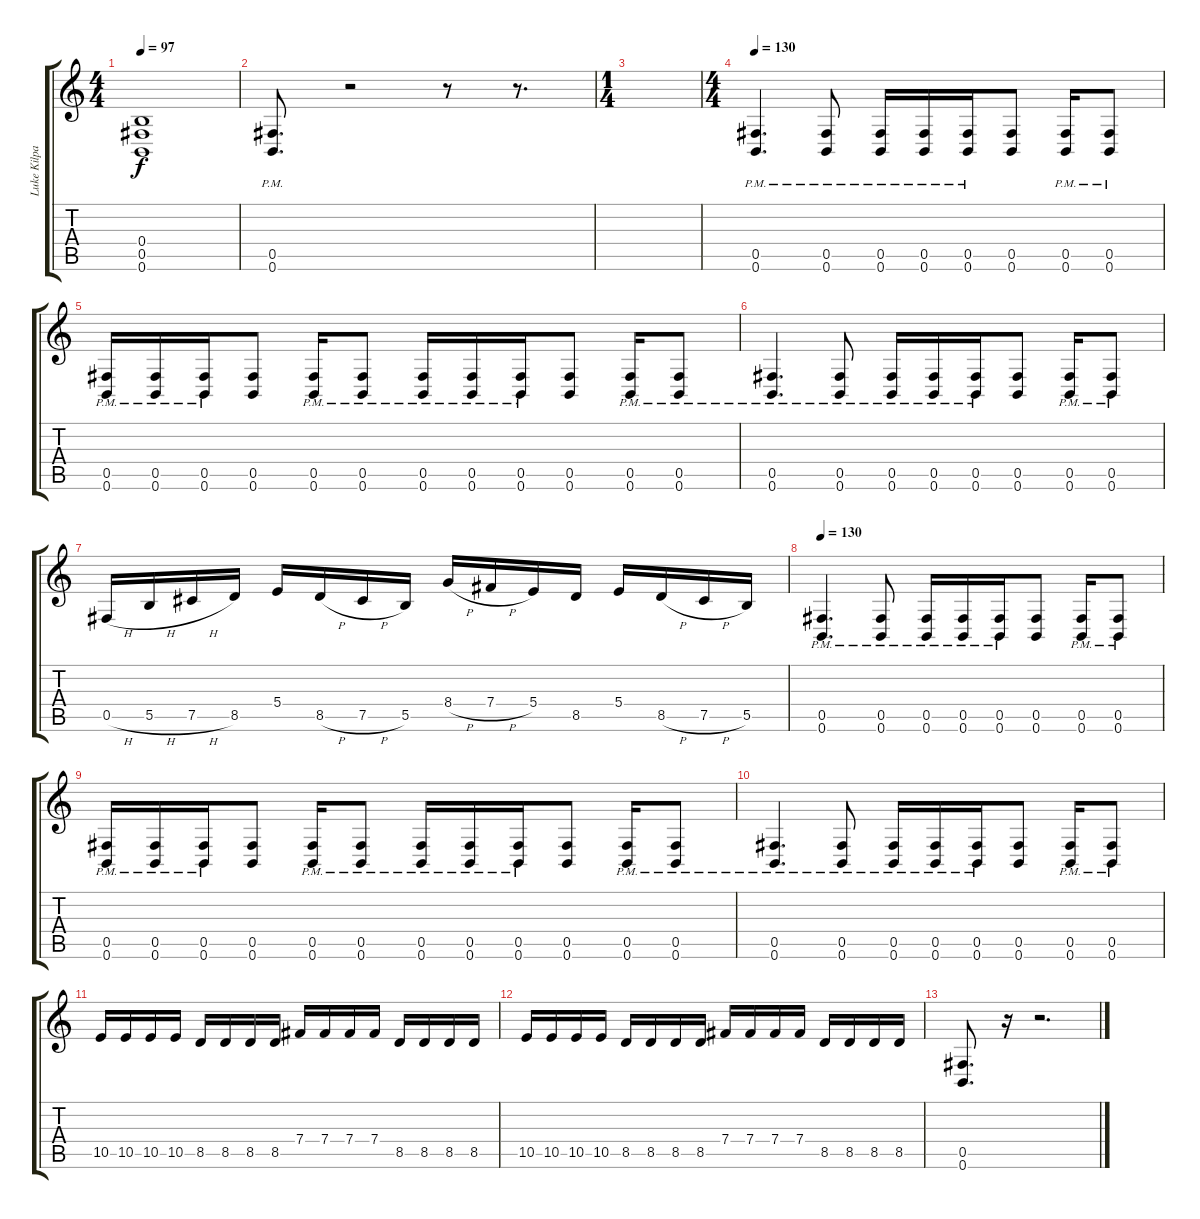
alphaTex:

\track ("Luke Kilpatrick" "Luke Kilpa") {instrument distortionguitar}
\staff {score tabs}
\tuning (Db4 Ab3 E3 B2 Gb2 B1) {hide}
\ts (4 4)
\tempo 97
\clef g2
\ks c
(0.4{t} 0.5{t} 0.6{t}).1{dy f} |
(0.5{pm} 0.6{pm}).8{d} r.2 r.8 r.8{d} |
\ts (1 4)
|
\ts (4 4)
\tempo 130
(0.5{pm} 0.6{pm}).4{d} (0.5{pm} 0.6{pm}).8 (0.5{pm} 0.6{pm}).16 (0.5{pm} 0.6{pm}).16 (0.5{pm} 0.6{pm}).16 (0.5 0.6).8 (0.5{pm} 0.6{pm}).16 (0.5{pm} 0.6{pm}).8 |
(0.5{pm} 0.6{pm}).16 (0.5{pm} 0.6{pm}).16 (0.5{pm} 0.6{pm}).16 (0.5 0.6).8 (0.5{pm} 0.6{pm}).16 (0.5{pm} 0.6{pm}).8 (0.5{pm} 0.6{pm}).16 (0.5{pm} 0.6{pm}).16 (0.5{pm} 0.6{pm}).16 (0.5 0.6).8 (0.5{pm} 0.6{pm}).16 (0.5{pm} 0.6{pm}).8 |
(0.5{pm} 0.6{pm}).4{d} (0.5{pm} 0.6{pm}).8 (0.5{pm} 0.6{pm}).16 (0.5{pm} 0.6{pm}).16 (0.5{pm} 0.6{pm}).16 (0.5 0.6).8 (0.5{pm} 0.6{pm}).16 (0.5{pm} 0.6{pm}).8 |
0.5{h}.16 5.5{h}.16 7.5{h}.16 8.5.16 5.4.16 8.5{h}.16 7.5{h}.16 5.5.16 8.4{h}.16 7.4{h}.16 5.4.16 8.5.16 5.4.16 8.5{h}.16 7.5{h}.16 5.5.16 |
\tempo 130
(0.5{pm} 0.6{pm}).4{d} (0.5{pm} 0.6{pm}).8 (0.5{pm} 0.6{pm}).16 (0.5{pm} 0.6{pm}).16 (0.5{pm} 0.6{pm}).16 (0.5 0.6).8 (0.5{pm} 0.6{pm}).16 (0.5{pm} 0.6{pm}).8 |
(0.5{pm} 0.6{pm}).16 (0.5{pm} 0.6{pm}).16 (0.5{pm} 0.6{pm}).16 (0.5 0.6).8 (0.5{pm} 0.6{pm}).16 (0.5{pm} 0.6{pm}).8 (0.5{pm} 0.6{pm}).16 (0.5{pm} 0.6{pm}).16 (0.5{pm} 0.6{pm}).16 (0.5 0.6).8 (0.5{pm} 0.6{pm}).16 (0.5{pm} 0.6{pm}).8 |
(0.5{pm} 0.6{pm}).4{d} (0.5{pm} 0.6{pm}).8 (0.5{pm} 0.6{pm}).16 (0.5{pm} 0.6{pm}).16 (0.5{pm} 0.6{pm}).16 (0.5 0.6).8 (0.5{pm} 0.6{pm}).16 (0.5{pm} 0.6{pm}).8 |
10.5.16 10.5.16 10.5.16 10.5.16 8.5.16 8.5.16 8.5.16 8.5.16 7.4.16 7.4.16 7.4.16 7.4.16 8.5.16 8.5.16 8.5.16 8.5.16 |
10.5.16 10.5.16 10.5.16 10.5.16 8.5.16 8.5.16 8.5.16 8.5.16 7.4.16 7.4.16 7.4.16 7.4.16 8.5.16 8.5.16 8.5.16 8.5.16 |
(0.5 0.6).8{d} r.16 r.2{d}
